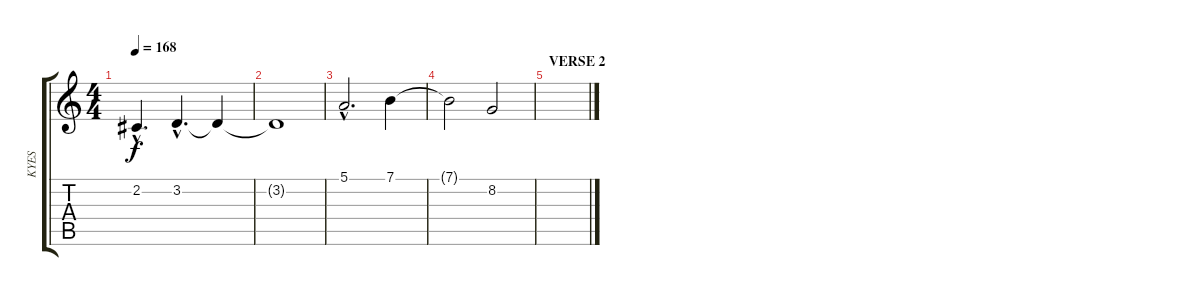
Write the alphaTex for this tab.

\track ("KYES" "KYES") {instrument fx1rain}
\staff {score tabs}
\tuning (E4 B3 G3 D3 A2 E2) {hide}
\ts (4 4)
\tempo 168
\clef g2
\ks c
2.2{hac}.4{d dy f} 3.2{hac}.4{d} 3.2{t}.4 |
3.2{t}.1 |
5.1{hac}.2{d} 7.1.4 |
7.1{t}.2 8.2.2 |
\section ("" "VERSE 2")
